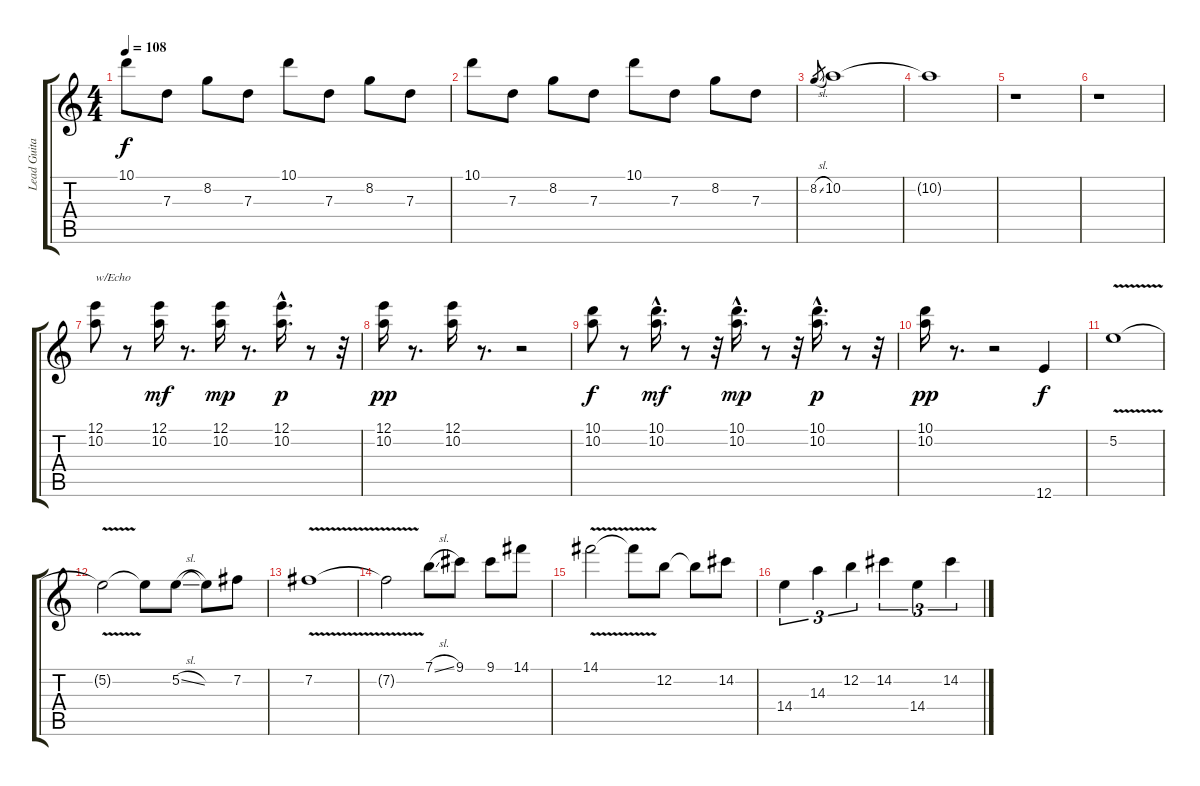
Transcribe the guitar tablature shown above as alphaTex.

\track ("Lead Guitar" "Lead Guita") {instrument distortionguitar}
\staff {score tabs}
\tuning (E4 B3 G3 D3 A2 E2) {hide}
\ts (4 4)
\tempo 108
\clef g2
\ks c
10.1.8{dy f} 7.3.8 8.2.8 7.3.8 10.1.8 7.3.8 8.2.8 7.3.8 |
10.1.8 7.3.8 8.2.8 7.3.8 10.1.8 7.3.8 8.2.8 7.3.8 |
8.2{sl}.8{gr} 10.2.1{volume 0} |
10.2{t}.1 |
r.1{volume 12} |
r.1 |
(12.1 10.2).8{txt "w/Echo"} r.8 (12.1 10.2).16{dy mf} r.8{d} (12.1 10.2).16{dy mp} r.8{d} (12.1{hac} 10.2{hac}).16{d dy p} r.8 r.32 |
(12.1 10.2).16{dy pp} r.8{d} (12.1 10.2).16 r.8{d} r.2 |
(10.1 10.2).8{dy f} r.8 (10.1{hac} 10.2{hac}).16{d dy mf} r.8 r.32 (10.1{hac} 10.2{hac}).16{d dy mp} r.8 r.32 (10.1{hac} 10.2{hac}).16{d dy p} r.8 r.32 |
(10.1 10.2).16{dy pp} r.8{d} r.2 12.6.4{dy f volume 14} |
5.2{v}.1 |
5.2{t}.2 5.2{t}.8 5.2{sl}.8 5.2{t}.8 7.2.8 |
7.2{v}.1 |
7.2{t}.2 7.1{sl}.8 9.1.8 9.1.8 14.1.8 |
14.1{v}.2 14.1{t}.8 12.2.8 12.2{t}.8 14.2.8 |
14.4.4{tu (3 2)} 14.3.4{tu (3 2)} 12.2.4{tu (3 2)} 14.2.4{tu (3 2)} 14.4.4{tu (3 2)} 14.2.4{tu (3 2)}
